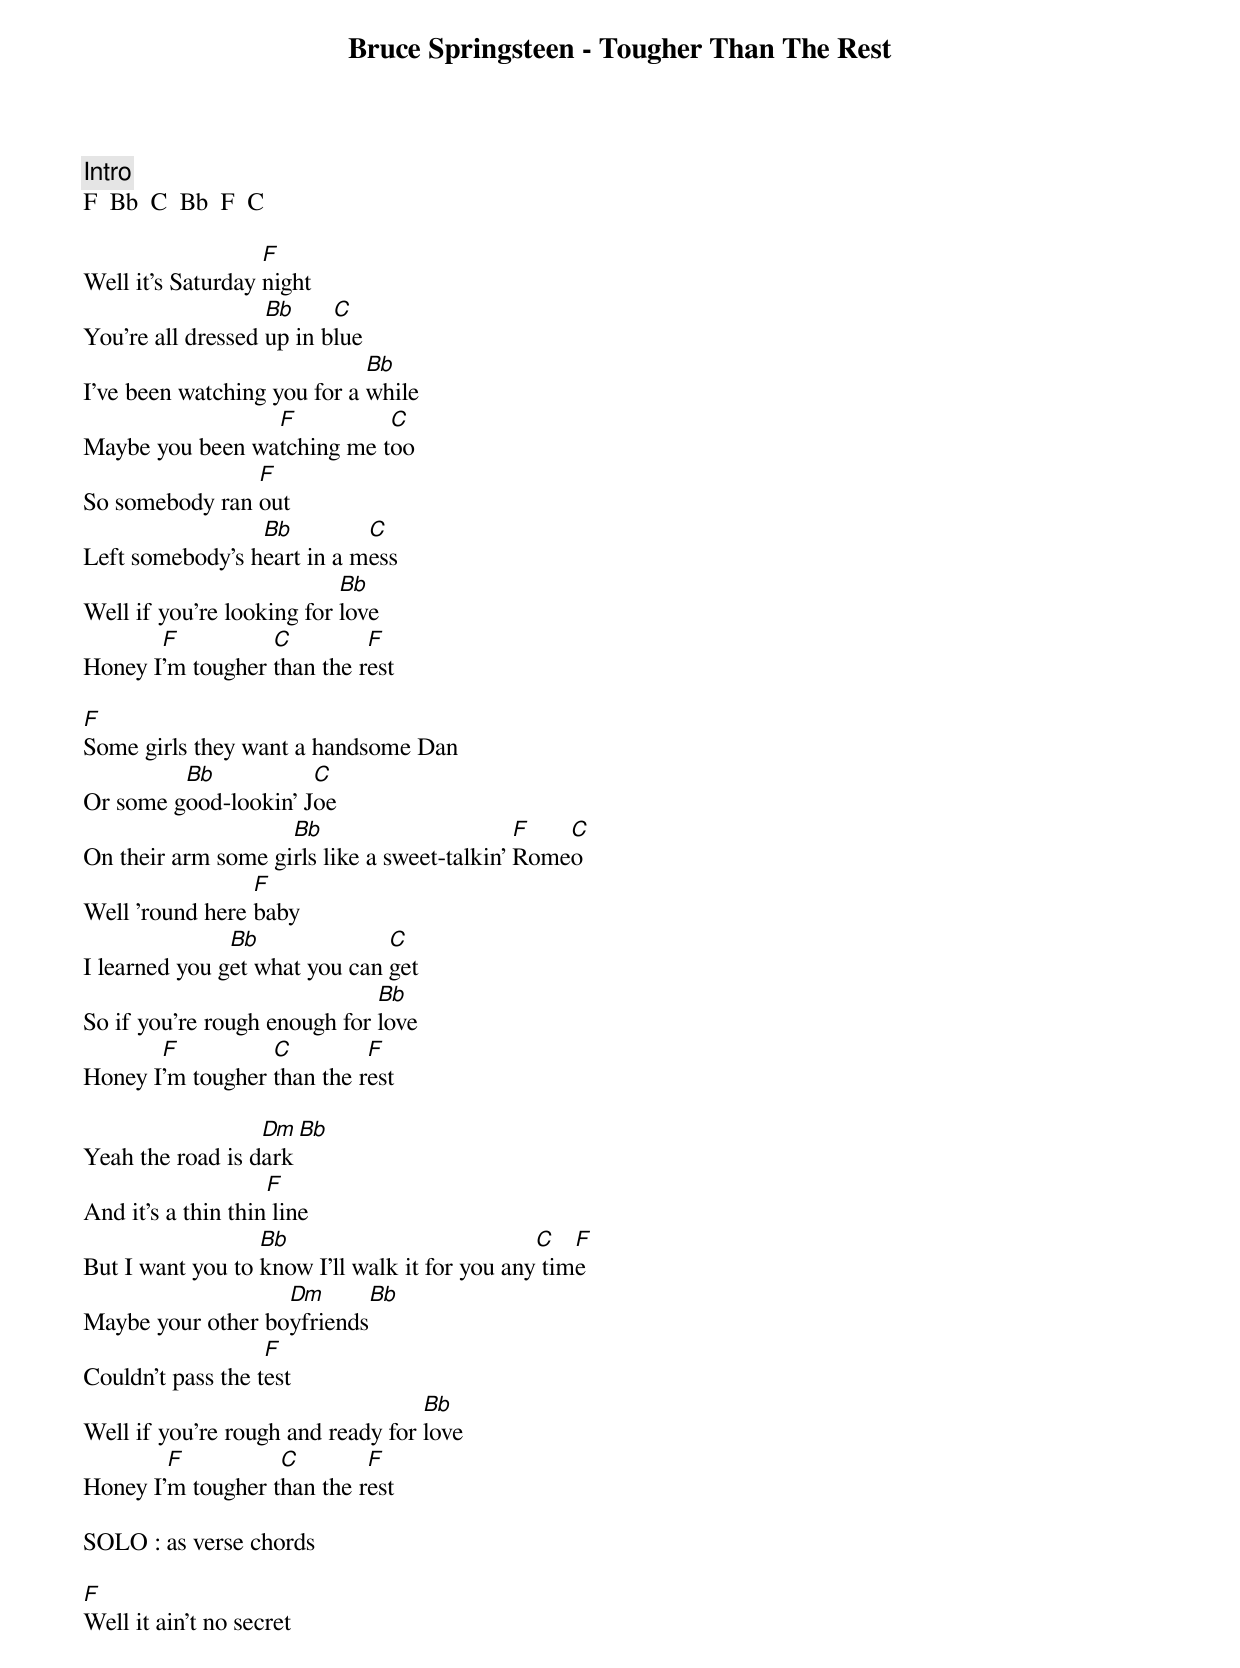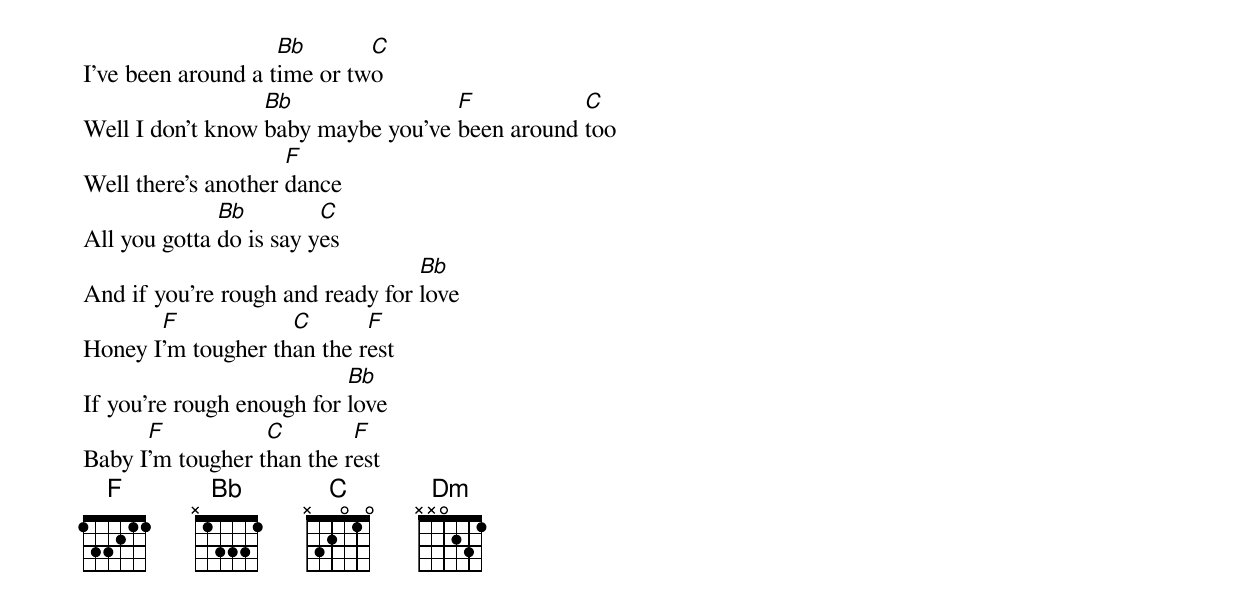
Bruce Springsteen - Tougher Than The Rest

[Intro]
F  Bb  C  Bb  F  C

                   F
Well it's Saturday night
                   Bb     C
You're all dressed up in blue
                             Bb
I've been watching you for a while
                 F          C
Maybe you been watching me too
                F
So somebody ran out
                 Bb         C
Left somebody's heart in a mess
                           Bb
Well if you're looking for love
       F          C         F
Honey I'm tougher than the rest

F
Some girls they want a handsome Dan
         Bb           C
Or some good-lookin' Joe
                    Bb                       F   C
On their arm some girls like a sweet-talkin' Romeo
                 F
Well 'round here baby
               Bb              C
I learned you get what you can get
                              Bb
So if you're rough enough for love
       F          C         F
Honey I'm tougher than the rest

                  Dm      Bb
Yeah the road is dark
                    F
And it's a thin thin line
                  Bb                           C   F
But I want you to know I'll walk it for you any time
                   Dm      Bb
Maybe your other boyfriends
                   F
Couldn't pass the test
                                   Bb
Well if you're rough and ready for love
        F          C        F
Honey I'm tougher than the rest

SOLO : as verse chords

F
Well it ain't no secret
                    Bb       C
I've been around a time or two
                  Bb                F           C
Well I don't know baby maybe you've been around too
                     F
Well there's another dance
              Bb         C
All you gotta do is say yes
                                  Bb
And if you're rough and ready for love
       F            C       F
Honey I'm tougher than the rest
                           Bb
If you're rough enough for love
      F           C        F
Baby I'm tougher than the rest
